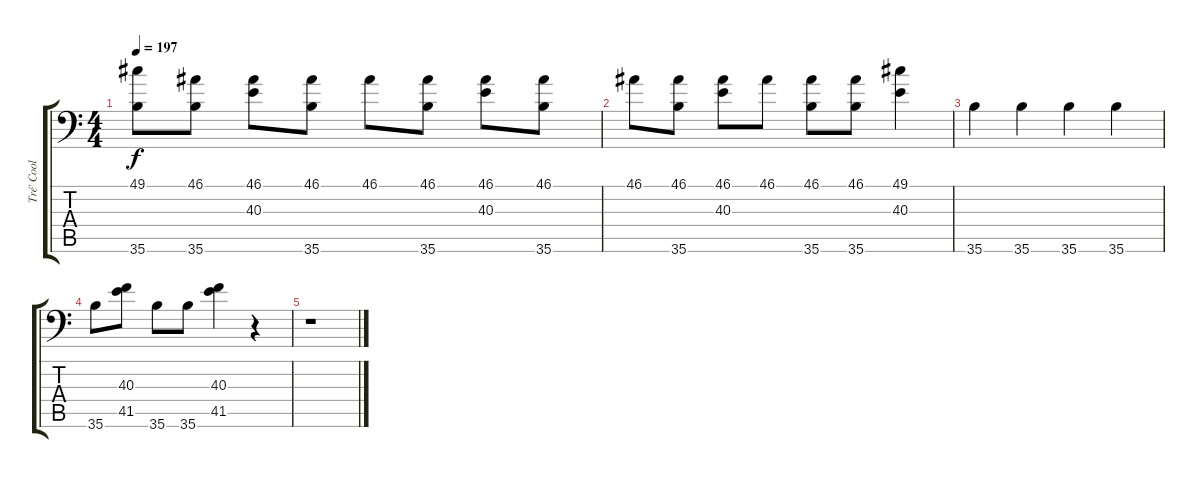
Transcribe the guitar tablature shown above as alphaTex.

\track ("Tré' Cool (Drums)" "Tré' Cool ") {instrument acousticgrandpiano}
\staff {score tabs}
\tuning (C-1 C-1 C-1 C-1 C-1 C-1) {hide}
\ts (4 4)
\tempo 197
\clef f4
\ks c
(49.1 35.6).8{dy f} (46.1 35.6).8 (46.1 40.3).8 (46.1 35.6).8 46.1.8 (46.1 35.6).8 (46.1 40.3).8 (46.1 35.6).8 |
46.1.8 (46.1 35.6).8 (46.1 40.3).8 46.1.8 (46.1 35.6).8 (46.1 35.6).8 (49.1 40.3).4 |
35.6.4 35.6.4 35.6.4 35.6.4 |
35.6.8 (40.3 41.5).8 35.6.8 35.6.8 (40.3 41.5).4 r.4 |
r.1
